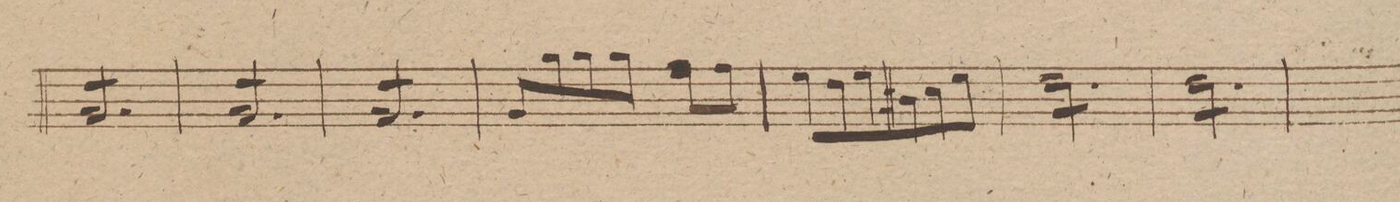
**kern
*I"Organo.
*clefF4
*k[f#]
*M3/4
8BB/L
8BB/
8BB/
8BB/
8BB/
8BB/J
=56
8BB/L
8BB/
8BB/
8BB/
8BB/
8BB/J
=57
8BB/L
8BB/
8BB/
8BB/
8BB/
8BB/J
*Xtremolo
=58
8BBL/
8B\
8B\
8BJ\
8A\L
8A\J
=59
8G\L
8F#\
8G\
8D#X\
8E\
8G\J
=60
*tremolo
8F#\L
8F#\
8F#\
8F#\
8F#\
8F#\J
=61
8F#\L
8F#\
8F#\
8F#\
8F#\
8F#\J
*Xtremolo
=62
*-
